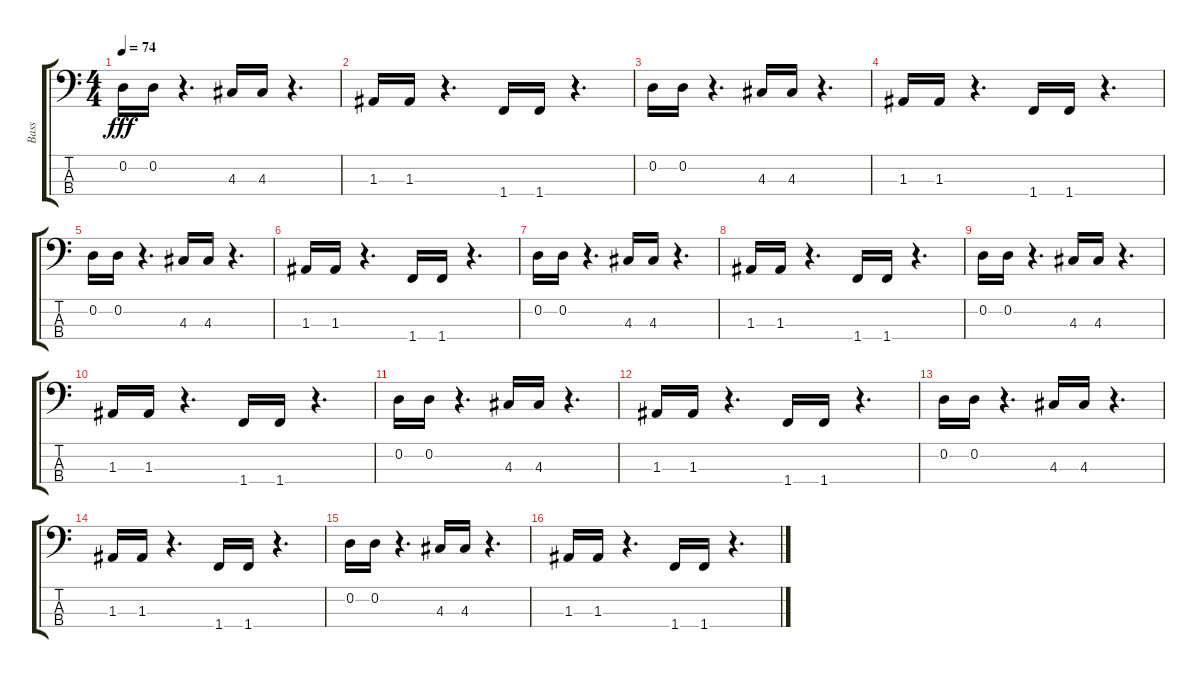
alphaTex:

\track ("Bass" "Bass") {instrument electricbassfinger}
\staff {score tabs}
\tuning (G2 D2 A1 E1) {hide}
\ts (4 4)
\tempo 74
\clef f4
\ks c
0.2.16{dy fff instrument electricbassfinger} 0.2.16 r.4{d} 4.3.16 4.3.16 r.4{d} |
1.3.16 1.3.16 r.4{d} 1.4.16 1.4.16 r.4{d} |
0.2.16 0.2.16 r.4{d} 4.3.16 4.3.16 r.4{d} |
1.3.16 1.3.16 r.4{d} 1.4.16 1.4.16 r.4{d} |
0.2.16 0.2.16 r.4{d} 4.3.16 4.3.16 r.4{d} |
1.3.16 1.3.16 r.4{d} 1.4.16 1.4.16 r.4{d} |
0.2.16 0.2.16 r.4{d} 4.3.16 4.3.16 r.4{d} |
1.3.16 1.3.16 r.4{d} 1.4.16 1.4.16 r.4{d} |
0.2.16 0.2.16 r.4{d} 4.3.16 4.3.16 r.4{d} |
1.3.16 1.3.16 r.4{d} 1.4.16 1.4.16 r.4{d} |
0.2.16 0.2.16 r.4{d} 4.3.16 4.3.16 r.4{d} |
1.3.16 1.3.16 r.4{d} 1.4.16 1.4.16 r.4{d} |
0.2.16 0.2.16 r.4{d} 4.3.16 4.3.16 r.4{d} |
1.3.16 1.3.16 r.4{d} 1.4.16 1.4.16 r.4{d} |
0.2.16 0.2.16 r.4{d} 4.3.16 4.3.16 r.4{d} |
1.3.16 1.3.16 r.4{d} 1.4.16 1.4.16 r.4{d}
